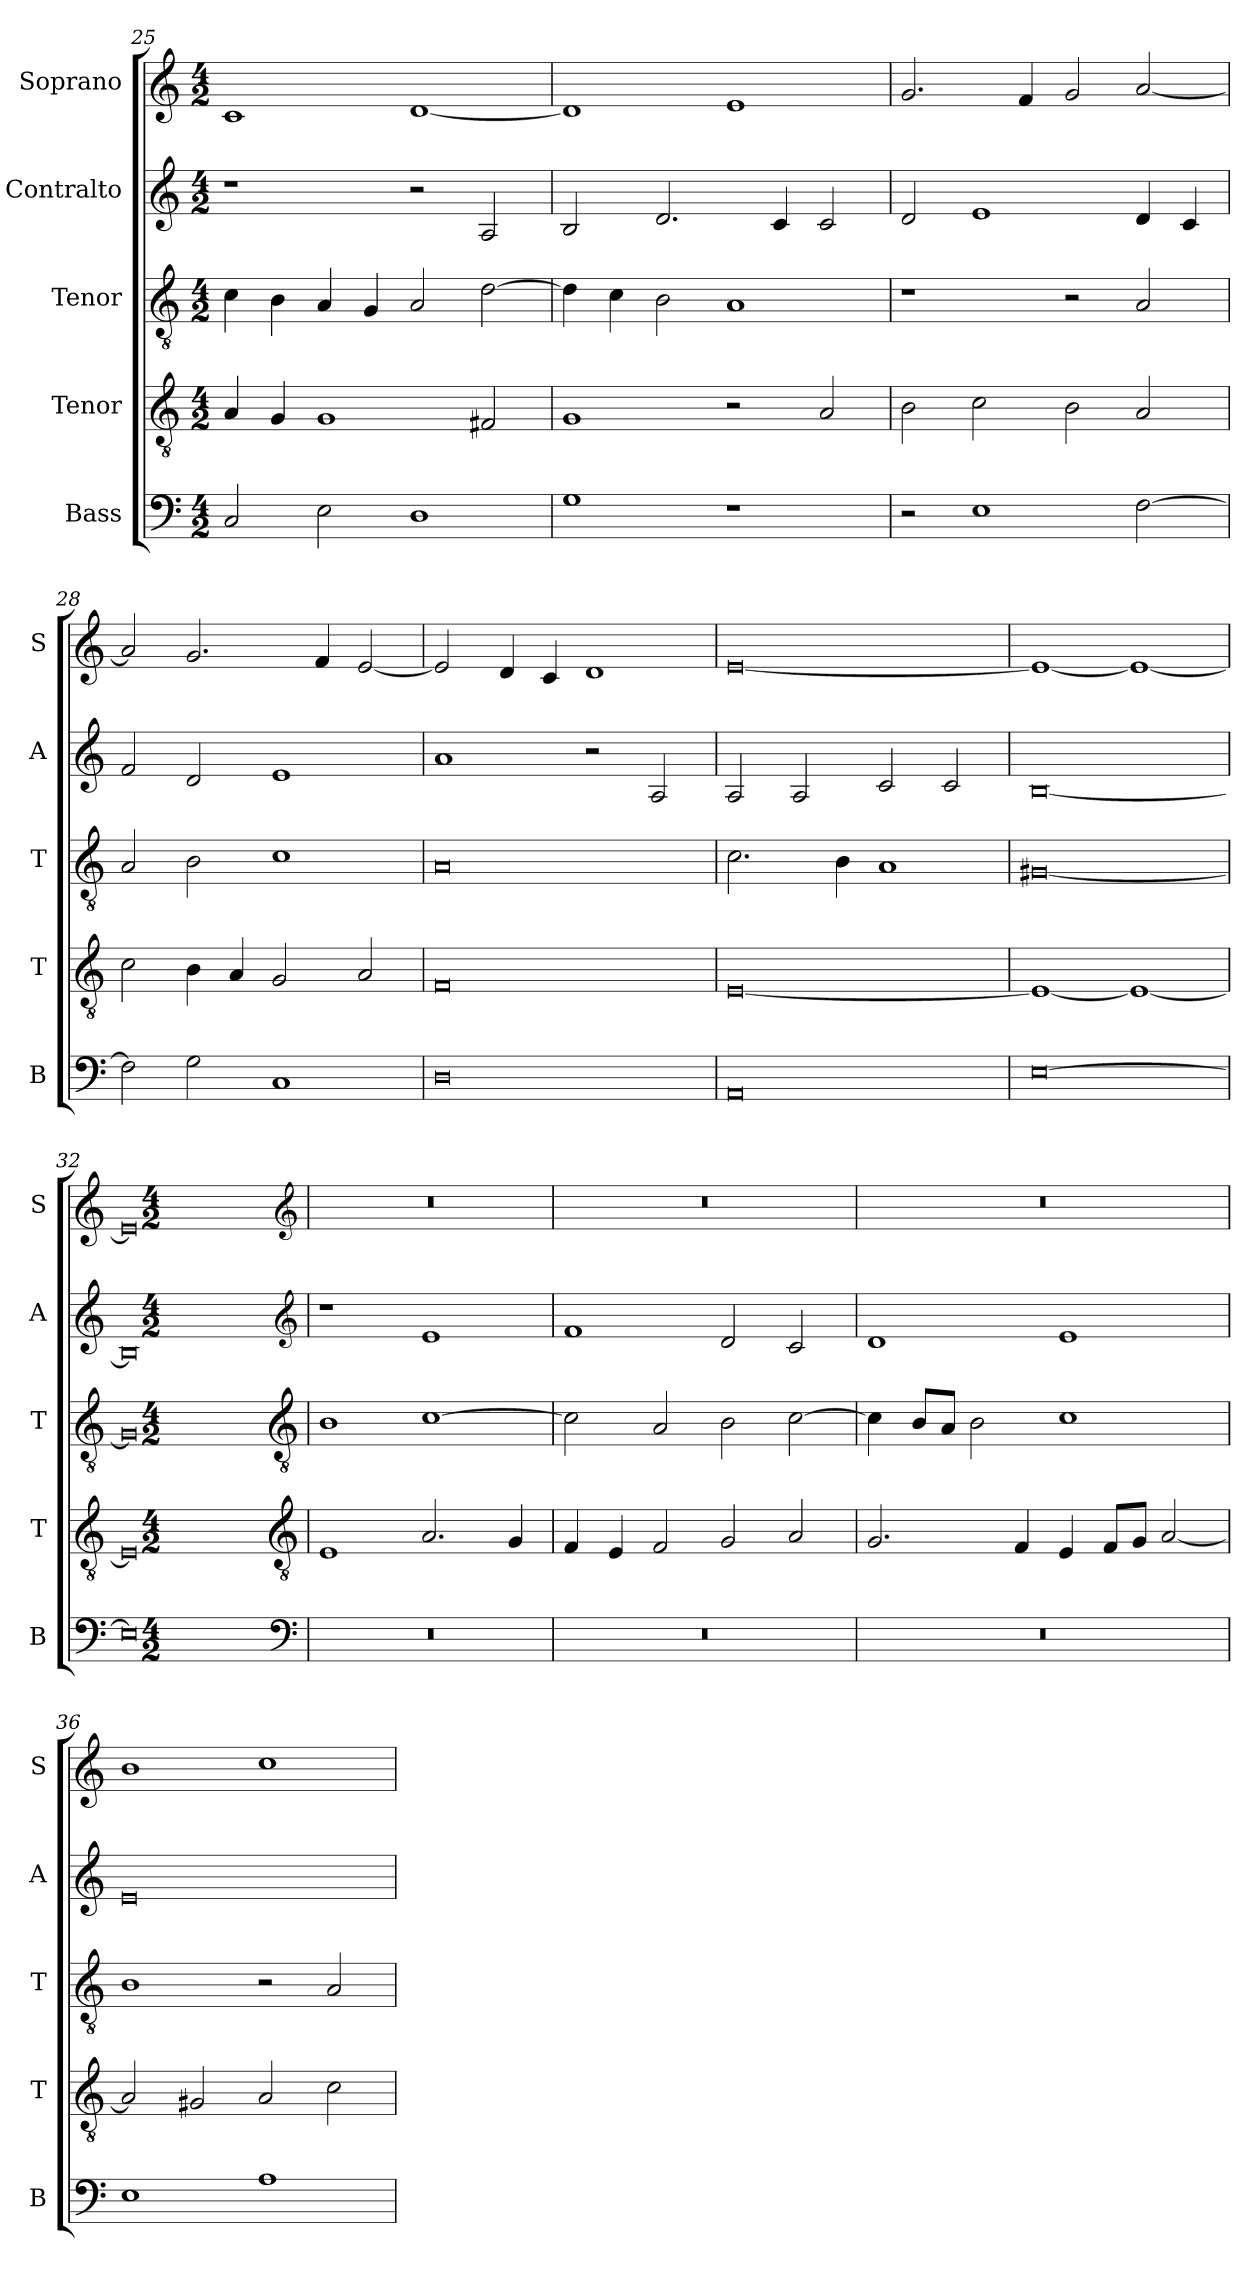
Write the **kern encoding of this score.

**kern	**kern	**kern	**kern	**kern
*part5	*part4	*part3	*part2	*part1
*staff5	*staff4	*staff3	*staff2	*staff1
*I"Bass	*I"Tenor	*I"Tenor	*I"Contralto	*I"Soprano
*I'B	*I'T	*I'T	*I'A	*I'S
*clefF4	*clefGv2	*clefGv2	*clefG2	*clefG2
*k[]	*k[]	*k[]	*k[]	*k[]
*E:phr	*E:phr	*E:phr	*E:phr	*E:phr
*M4/2	*M4/2	*M4/2	*M4/2	*M4/2
=25	=25	=25	=25	=25
2C	4A	4c	1r	1c
.	4G	4B	.	.
2E	1G	4A	.	.
.	.	4G	.	.
1D	.	2A	2r	[1d
.	2F#X	[2d	2A	.
=26	=26	=26	=26	=26
1G	1G	4d]	2B	1d]
.	.	4c	.	.
.	.	2B	2.d	.
1r	2r	1A	.	1e
.	.	.	4c	.
.	2A	.	2c	.
=27	=27	=27	=27	=27
2r	2B	1r	2d	2.g
1E	2c	.	1e	.
.	.	.	.	4f
.	2B	2r	.	2g
[2F	2A	2A	4d	[2a
.	.	.	4c	.
=28	=28	=28	=28	=28
2F]	2c	2A	2f	2a]
2G	4B	2B	2d	2.g
.	4A	.	.	.
1C	2G	1c	1e	.
.	.	.	.	4f
.	2A	.	.	[2e
=29	=29	=29	=29	=29
0D	0F	0A	1a	2e]
.	.	.	.	4d
.	.	.	.	4c
.	.	.	2r	1d
.	.	.	2A	.
=30	=30	=30	=30	=30
0AA	[0E	2.c	2A	[0e
.	.	.	2A	.
.	.	4B	.	.
.	.	1A	2c	.
.	.	.	2c	.
=31	=31	=31	=31	=31
[0E	1E_	[0G#X	[0B	1e_
.	1E_	.	.	1e_
=32	=32	=32	=32	=32
0E]	0E]	0G#]	0B]	0e]
*clefF4	*clefGv2	*clefGv2	*clefG2	*clefG2
*k[]	*k[]	*k[]	*k[]	*k[]
*E:phr	*E:phr	*E:phr	*E:phr	*E:phr
*M4/2	*M4/2	*M4/2	*M4/2	*M4/2
=33	=33	=33	=33	=33
0r	1E	1B	1r	0r
.	2.A	[1c	1e	.
.	4G	.	.	.
=34	=34	=34	=34	=34
0r	4F	2c]	1f	0r
.	4E	.	.	.
.	2F	2A	.	.
.	2G	2B	2d	.
.	2A	[2c	2c	.
=35	=35	=35	=35	=35
0r	2.G	4c]	1d	0r
.	.	8B/L	.	.
.	.	8A/J	.	.
.	.	2B	.	.
.	4F	.	.	.
.	4E	1c	1e	.
.	8F/L	.	.	.
.	8G/J	.	.	.
.	[2A	.	.	.
=36	=36	=36	=36	=36
1E	2A]	1B	0e	1b
.	2G#X	.	.	.
1A	2A	2r	.	1cc
.	2c	2A	.	.
=	=	=	=	=
*-	*-	*-	*-	*-
